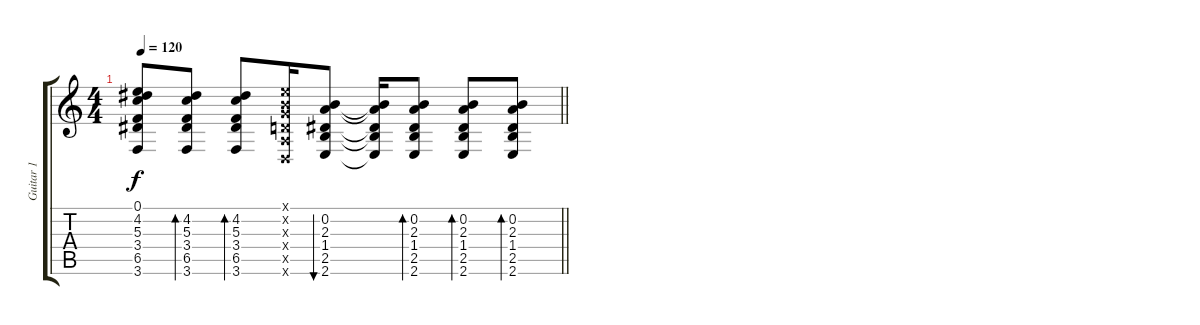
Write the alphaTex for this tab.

\track ("Guitar 1" "Guitar 1") {instrument distortionguitar}
\staff {score tabs}
\tuning (E4 B3 G3 D3 A2 D2) {hide}
\ts (4 4)
\tempo 120
\clef g2
\barLineRight lightlight
\ks c
(0.1 4.2{t} 5.3{t} 3.4{t} 6.5{t} 3.6{t}).8{dy f} (4.2 5.3 3.4 6.5 3.6).8{bd 60} (4.2 5.3 3.4 6.5 3.6).8{bd 60} (0.1{x} 0.2{x} 0.3{x} 0.4{x} 0.5{x} 0.6{x}).16 (0.2 2.3 1.4 2.5 2.6).8{bu 120} (0.2{t} 2.3{t} 1.4{t} 2.5{t} 2.6{t}).16{volume 10} (0.2 2.3 1.4 2.5 2.6).8{bd 60} (0.2 2.3 1.4 2.5 2.6).8{bd 60 volume 16} (0.2 2.3 1.4 2.5 2.6).8{bd 60}
